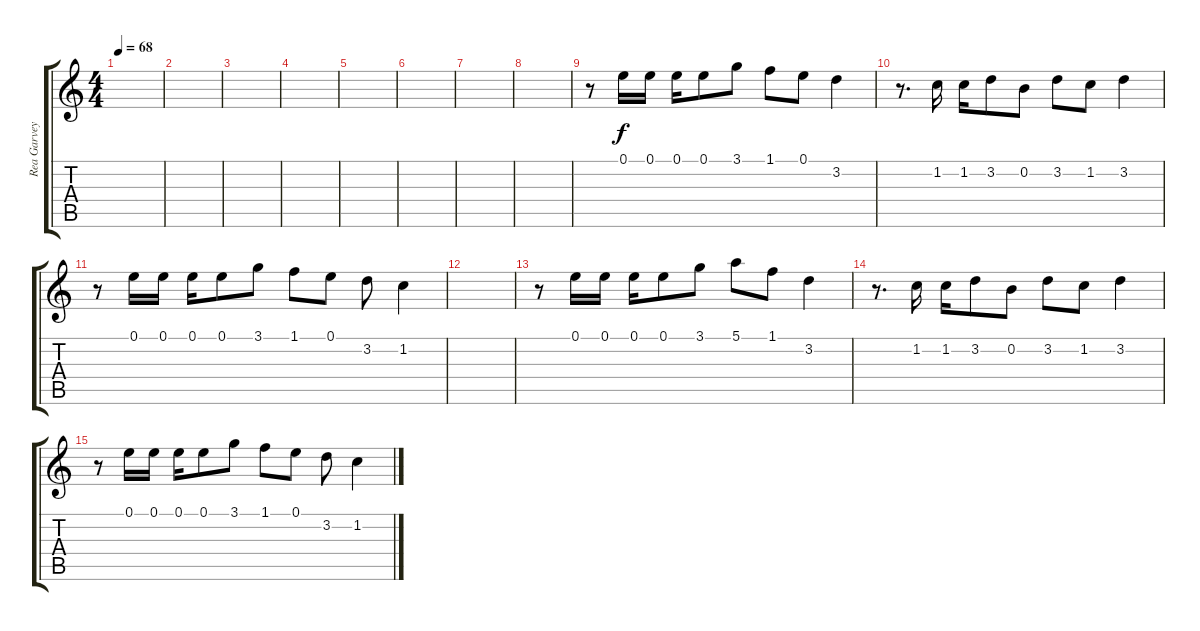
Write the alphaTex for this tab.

\track ("Rea Garvey" "Rea Garvey") {instrument electricguitarjazz}
\staff {score tabs}
\tuning (E4 B3 G3 D3 A2 E2) {hide}
\ts (4 4)
\tempo 68
\clef g2
\ks c
|
|
|
|
|
|
|
|
r.8 0.1.16 0.1.16 0.1.16 0.1.8 3.1.8 1.1.8 0.1.8 3.2.4 |
r.8{d} 1.2.16 1.2.16 3.2.8 0.2.8 3.2.8 1.2.8 3.2.4 |
r.8 0.1.16 0.1.16 0.1.16 0.1.8 3.1.8 1.1.8 0.1.8 3.2.8 1.2.4 |
|
r.8 0.1.16 0.1.16 0.1.16 0.1.8 3.1.8 5.1.8 1.1.8 3.2.4 |
r.8{d} 1.2.16 1.2.16 3.2.8 0.2.8 3.2.8 1.2.8 3.2.4 |
r.8 0.1.16 0.1.16 0.1.16 0.1.8 3.1.8 1.1.8 0.1.8 3.2.8 1.2.4
